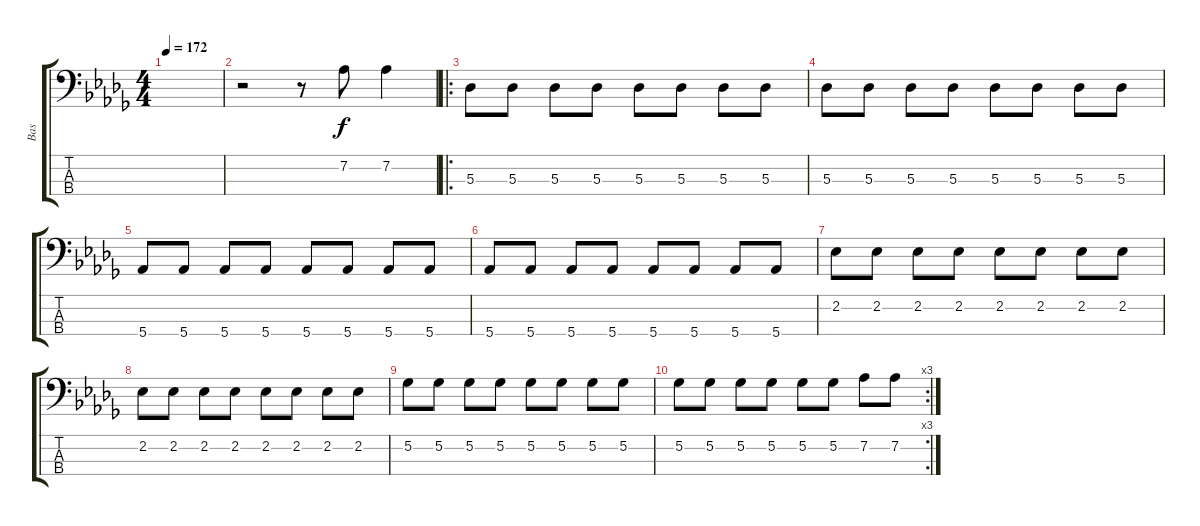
\track ("Bas" "Bas") {instrument electricbasspick}
\staff {score tabs}
\tuning (Gb2 Db2 Ab1 Eb1) {hide}
\ts (4 4)
\tempo 172
\clef f4
\ks db
|
r.2 r.8 7.2.8 7.2.4 |
\ro
5.3.8 5.3.8 5.3.8 5.3.8 5.3.8 5.3.8 5.3.8 5.3.8 |
5.3.8 5.3.8 5.3.8 5.3.8 5.3.8 5.3.8 5.3.8 5.3.8 |
5.4.8 5.4.8 5.4.8 5.4.8 5.4.8 5.4.8 5.4.8 5.4.8 |
5.4.8 5.4.8 5.4.8 5.4.8 5.4.8 5.4.8 5.4.8 5.4.8 |
2.2.8 2.2.8 2.2.8 2.2.8 2.2.8 2.2.8 2.2.8 2.2.8 |
2.2.8 2.2.8 2.2.8 2.2.8 2.2.8 2.2.8 2.2.8 2.2.8 |
5.2.8 5.2.8 5.2.8 5.2.8 5.2.8 5.2.8 5.2.8 5.2.8 |
\rc 3
5.2.8 5.2.8 5.2.8 5.2.8 5.2.8 5.2.8 7.2.8 7.2.8
